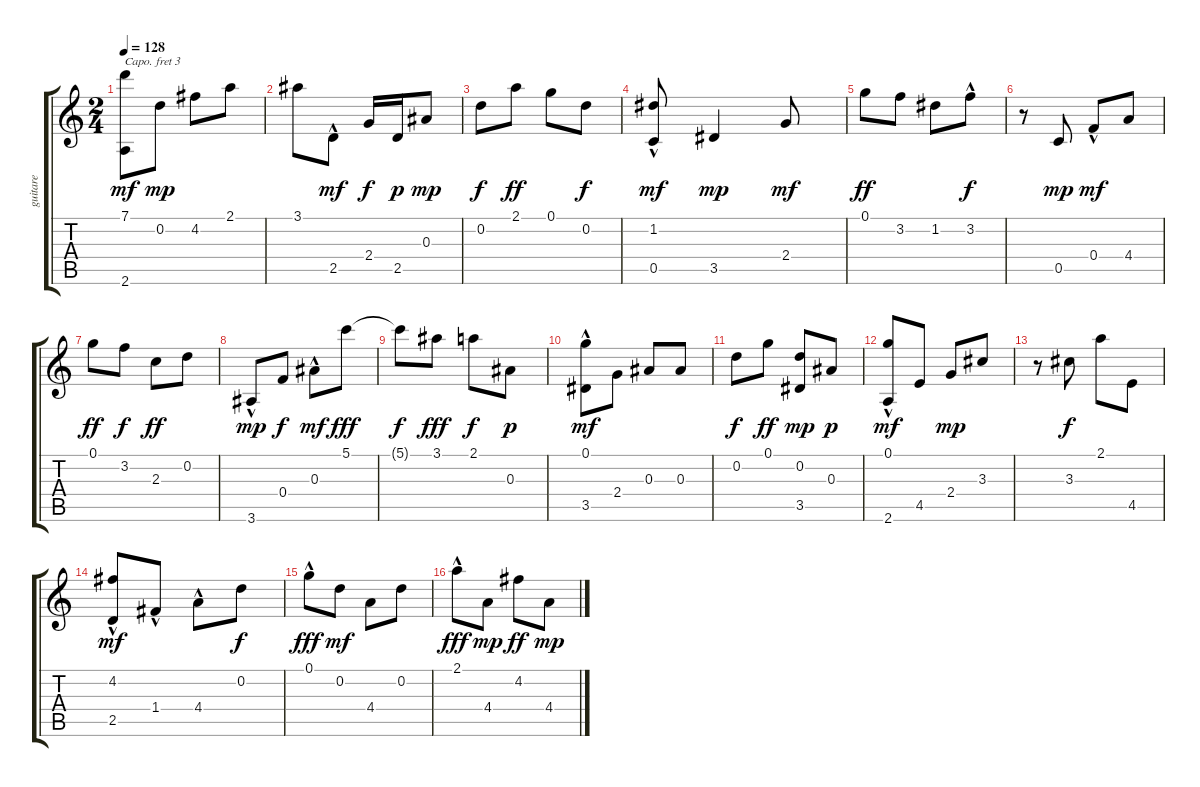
\track ("guitare" "guitare") {instrument acousticguitarnylon}
\staff {score tabs}
\capo 3
\tuning (E4 B3 G3 D3 A2 E2) {hide}
\ts (2 4)
\tempo 128
\clef g2
\ks c
(7.1 2.6).8{dy mf} 0.2.8{dy mp} 4.2.8 2.1.8 |
3.1.8 2.5{hac}.8{dy mf} 2.4.16{dy f} 2.5.16{dy p} 0.3.8{dy mp} |
0.2.8{dy f} 2.1.8{dy ff} 0.1.8 0.2.8{dy f} |
(1.2{hac} 0.5).8{dy mf} 3.5.4{dy mp} 2.4.8{dy mf} |
0.1.8{dy ff} 3.2.8 1.2.8 3.2{hac}.8{dy f} |
r.8 0.5.8{dy mp} 0.4{hac}.8{dy mf} 4.4.8 |
0.1.8{dy ff} 3.2.8{dy f} 2.3.8{dy ff} 0.2.8 |
3.6{hac}.8{dy mp} 0.4.8{dy f} 0.3{hac}.8{dy mf} 5.1.8{dy fff} |
5.1{t}.8{dy f} 3.1.8{dy fff} 2.1.8{dy f} 0.3.8{dy p} |
(0.1{hac} 3.5{hac}).8{dy mf} 2.4.8 0.3.8 0.3.8 |
0.2.8{dy f} 0.1.8{dy ff} (0.2 3.5).8{dy mp} 0.3.8{dy p} |
(0.1 2.6{hac}).8{dy mf} 4.5.8 2.4.8{dy mp} 3.3.8 |
r.8 3.3.8{dy f} 2.1.8 4.5.8 |
(4.2{hac} 2.5).8{dy mf} 1.4{hac}.8 4.4{hac}.8 0.2.8{dy f} |
0.1{hac}.8{dy fff} 0.2.8{dy mf} 4.4.8 0.2.8 |
2.1{hac}.8{dy fff} 4.4.8{dy mp} 4.2.8{dy ff} 4.4.8{dy mp}
